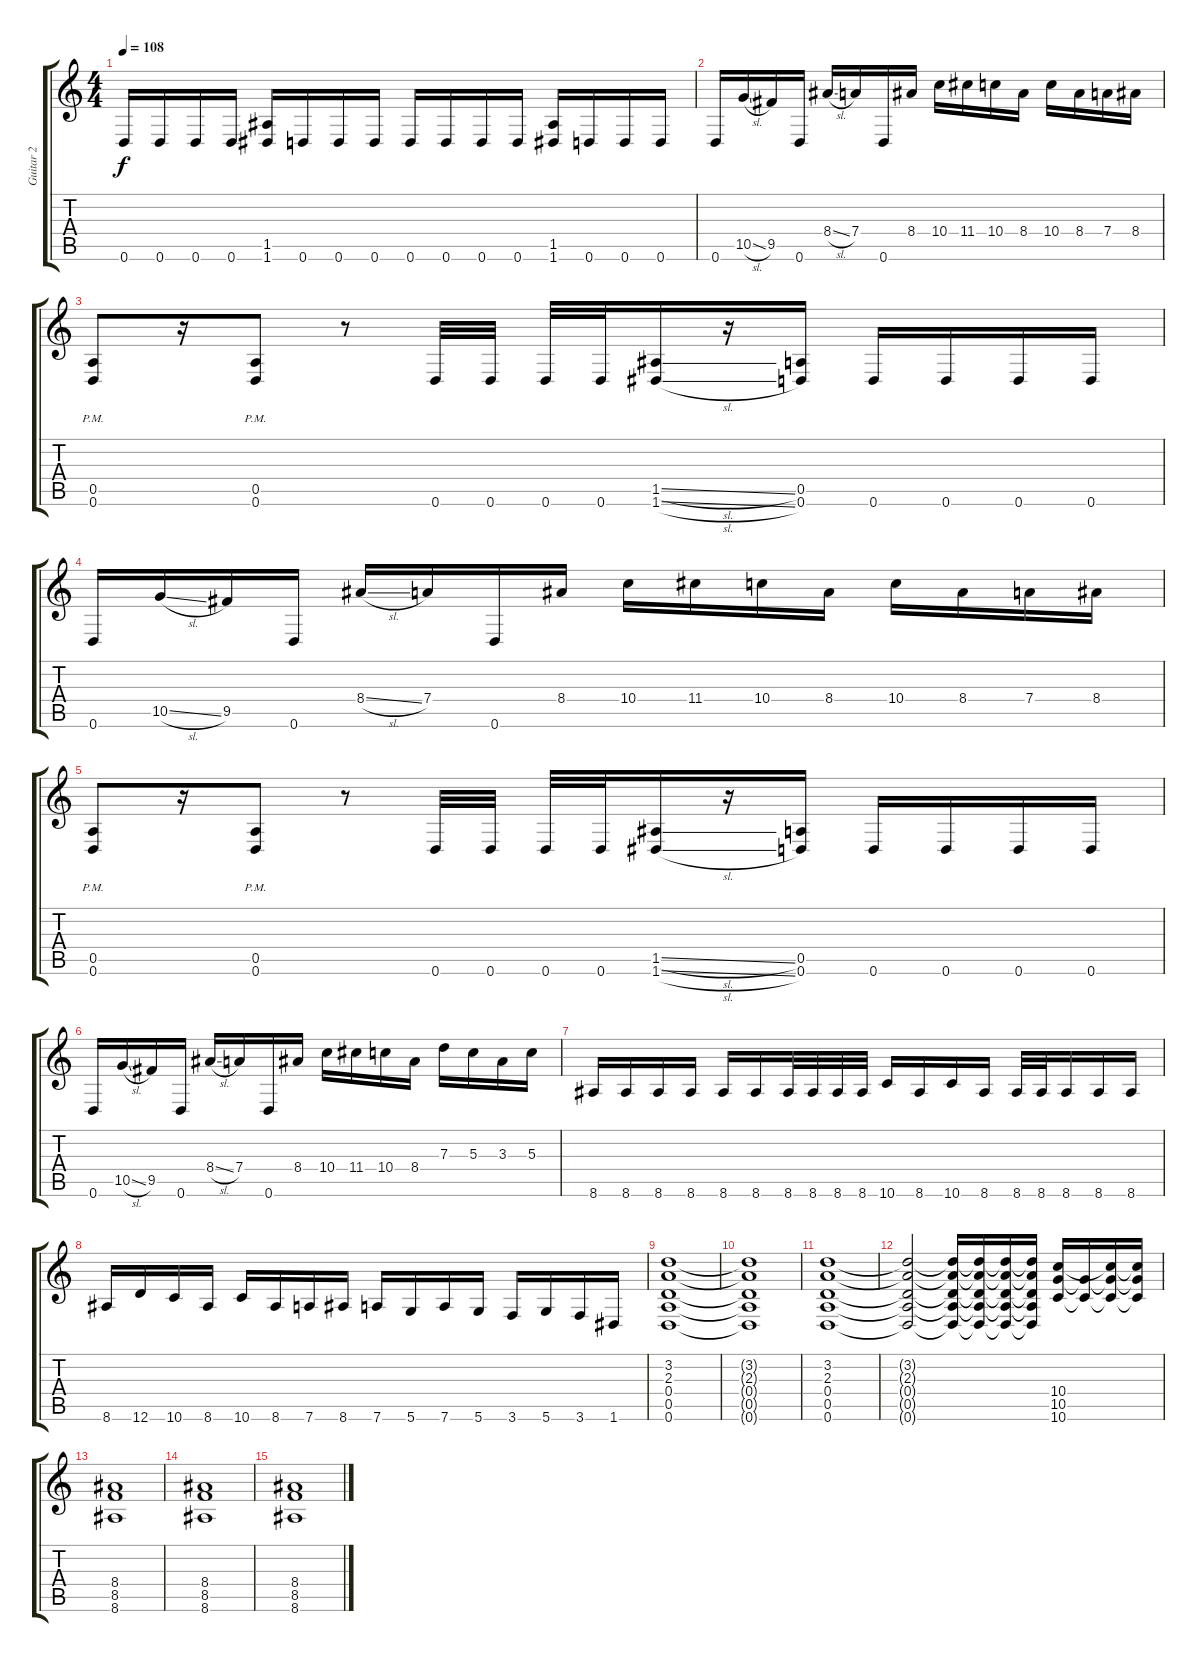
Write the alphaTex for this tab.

\track ("Guitar 2" "Guitar 2") {instrument distortionguitar}
\staff {score tabs}
\tuning (E4 B3 G3 D3 A2 D2) {hide}
\ts (4 4)
\tempo 108
\clef g2
\ks c
0.6.16{dy f} 0.6.16 0.6.16 0.6.16 (1.5 1.6).16 0.6.16 0.6.16 0.6.16 0.6.16 0.6.16 0.6.16 0.6.16 (1.5 1.6).16 0.6.16 0.6.16 0.6.16 |
0.6.16 10.5{sl}.16 9.5.16 0.6.16 8.4{sl}.16 7.4.16 0.6.16 8.4.16 10.4.16 11.4.16 10.4.16 8.4.16 10.4.16 8.4.16 7.4.16 8.4.16 |
(0.5{pm} 0.6{pm}).8 r.16 (0.5{pm} 0.6{pm}).8 r.8 0.6.32 0.6.32 0.6.32 0.6.32 (1.5{sl} 1.6{sl}).16 r.16 (0.5 0.6).16 0.6.16 0.6.16 0.6.16 0.6.16 |
0.6.16 10.5{sl}.16 9.5.16 0.6.16 8.4{sl}.16 7.4.16 0.6.16 8.4.16 10.4.16 11.4.16 10.4.16 8.4.16 10.4.16 8.4.16 7.4.16 8.4.16 |
(0.5{pm} 0.6{pm}).8 r.16 (0.5{pm} 0.6{pm}).8 r.8 0.6.32 0.6.32 0.6.32 0.6.32 (1.5{sl} 1.6{sl}).16 r.16 (0.5 0.6).16 0.6.16 0.6.16 0.6.16 0.6.16 |
0.6.16 10.5{sl}.16 9.5.16 0.6.16 8.4{sl}.16 7.4.16 0.6.16 8.4.16 10.4.16 11.4.16 10.4.16 8.4.16 7.3.16 5.3.16 3.3.16 5.3.16 |
8.6.16 8.6.16 8.6.16 8.6.16 8.6.16 8.6.16 8.6.32 8.6.32 8.6.32 8.6.32 10.6.16 8.6.16 10.6.16 8.6.16 8.6.32 8.6.32 8.6.16 8.6.16 8.6.16 |
8.6.16 12.6.16 10.6.16 8.6.16 10.6.16 8.6.16 7.6.16 8.6.16 7.6.16 5.6.16 7.6.16 5.6.16 3.6.16 5.6.16 3.6.16 1.6.16 |
(3.2 2.3 0.4 0.5 0.6).1{volume 14} |
(3.2{t} 2.3{t} 0.4{t} 0.5{t} 0.6{t}).1 |
(3.2 2.3 0.4 0.5 0.6).1 |
(3.2{t} 2.3{t} 0.4{t} 0.5{t} 0.6{t}).2 (3.2{t} 2.3{t} 0.4{t} 0.5{t} 0.6{t}).16 (3.2{t} 2.3{t} 0.4{t} 0.5{t} 0.6{t}).16 (3.2{t} 2.3{t} 0.4{t} 0.5{t} 0.6{t}).16 (3.2{t} 2.3{t} 0.4{t} 0.5{t} 0.6{t}).16 (10.4 10.5 10.6).16 (10.5{t} 10.6{t}).16 (10.4{t} 10.5{t} 10.6{t}).16 (10.4{t} 10.5{t} 10.6{t}).16 |
(8.4 8.5 8.6).1 |
(8.4 8.5 8.6).1 |
(8.4 8.5 8.6).1
